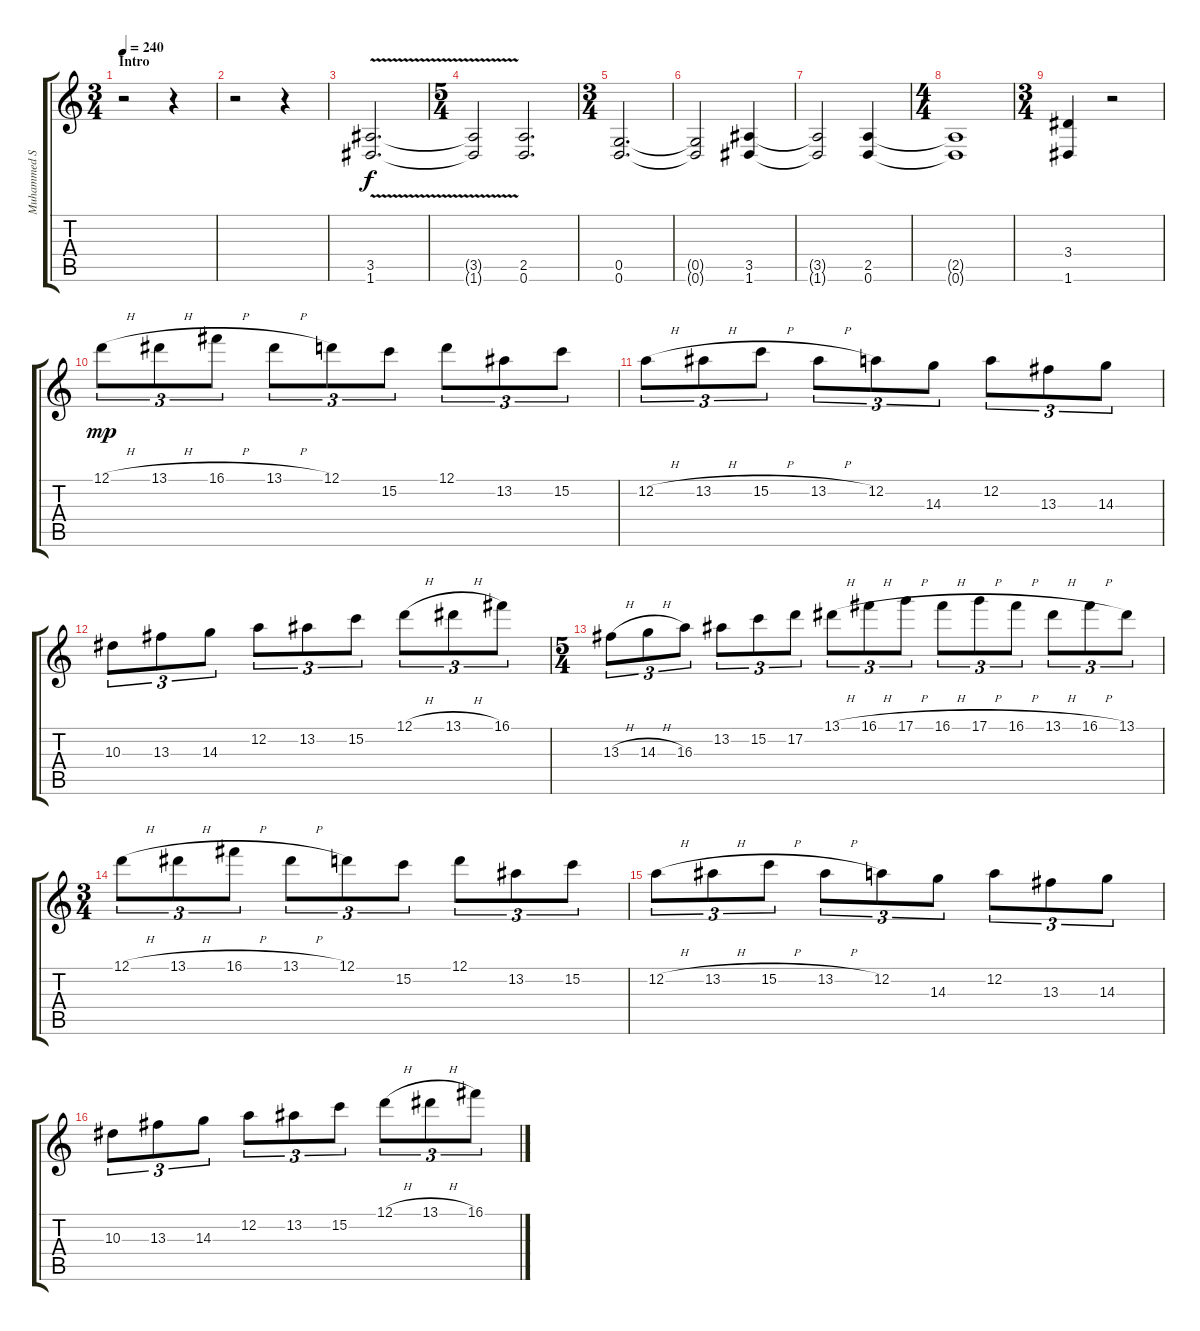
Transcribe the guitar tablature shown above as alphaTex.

\track ("Muhammed Suicmez" "Muhammed S") {instrument distortionguitar}
\staff {score tabs}
\tuning (D4 A3 F3 C3 G2 D2) {hide}
\ts (3 4)
\section ("" "Intro")
\tempo 240
\clef g2
\ks c
r.2{dy f instrument distortionguitar} r.4 |
r.2 r.4 |
(3.5{v} 1.6{v}).2{d} |
\ts (5 4)
(3.5{t} 1.6{t}).2 (2.5 0.6).2{d} |
\ts (3 4)
(0.5 0.6).2{d} |
(0.5{t} 0.6{t}).2 (3.5 1.6).4 |
(3.5{t} 1.6{t}).2 (2.5 0.6).4 |
\ts (4 4)
(2.5{t} 0.6{t}).1 |
\ts (3 4)
(3.4 1.6).4 r.2 |
12.1{h}.8{tu (3 2) dy mp} 13.1{h}.8{tu (3 2)} 16.1{h}.8{tu (3 2)} 13.1{h}.8{tu (3 2)} 12.1.8{tu (3 2)} 15.2.8{tu (3 2)} 12.1.8{tu (3 2)} 13.2.8{tu (3 2)} 15.2.8{tu (3 2)} |
12.2{h}.8{tu (3 2)} 13.2{h}.8{tu (3 2)} 15.2{h}.8{tu (3 2)} 13.2{h}.8{tu (3 2)} 12.2.8{tu (3 2)} 14.3.8{tu (3 2)} 12.2.8{tu (3 2)} 13.3.8{tu (3 2)} 14.3.8{tu (3 2)} |
10.3.8{tu (3 2)} 13.3.8{tu (3 2)} 14.3.8{tu (3 2)} 12.2.8{tu (3 2)} 13.2.8{tu (3 2)} 15.2.8{tu (3 2)} 12.1{h}.8{tu (3 2)} 13.1{h}.8{tu (3 2)} 16.1.8{tu (3 2)} |
\ts (5 4)
13.3{h}.8{tu (3 2)} 14.3{h}.8{tu (3 2)} 16.3.8{tu (3 2)} 13.2.8{tu (3 2)} 15.2.8{tu (3 2)} 17.2.8{tu (3 2)} 13.1{h}.8{tu (3 2)} 16.1{h}.8{tu (3 2)} 17.1{h}.8{tu (3 2)} 16.1{h}.8{tu (3 2)} 17.1{h}.8{tu (3 2)} 16.1{h}.8{tu (3 2)} 13.1{h}.8{tu (3 2)} 16.1{h}.8{tu (3 2)} 13.1.8{tu (3 2)} |
\ts (3 4)
12.1{h}.8{tu (3 2)} 13.1{h}.8{tu (3 2)} 16.1{h}.8{tu (3 2)} 13.1{h}.8{tu (3 2)} 12.1.8{tu (3 2)} 15.2.8{tu (3 2)} 12.1.8{tu (3 2)} 13.2.8{tu (3 2)} 15.2.8{tu (3 2)} |
12.2{h}.8{tu (3 2)} 13.2{h}.8{tu (3 2)} 15.2{h}.8{tu (3 2)} 13.2{h}.8{tu (3 2)} 12.2.8{tu (3 2)} 14.3.8{tu (3 2)} 12.2.8{tu (3 2)} 13.3.8{tu (3 2)} 14.3.8{tu (3 2)} |
10.3.8{tu (3 2)} 13.3.8{tu (3 2)} 14.3.8{tu (3 2)} 12.2.8{tu (3 2)} 13.2.8{tu (3 2)} 15.2.8{tu (3 2)} 12.1{h}.8{tu (3 2)} 13.1{h}.8{tu (3 2)} 16.1.8{tu (3 2)}
